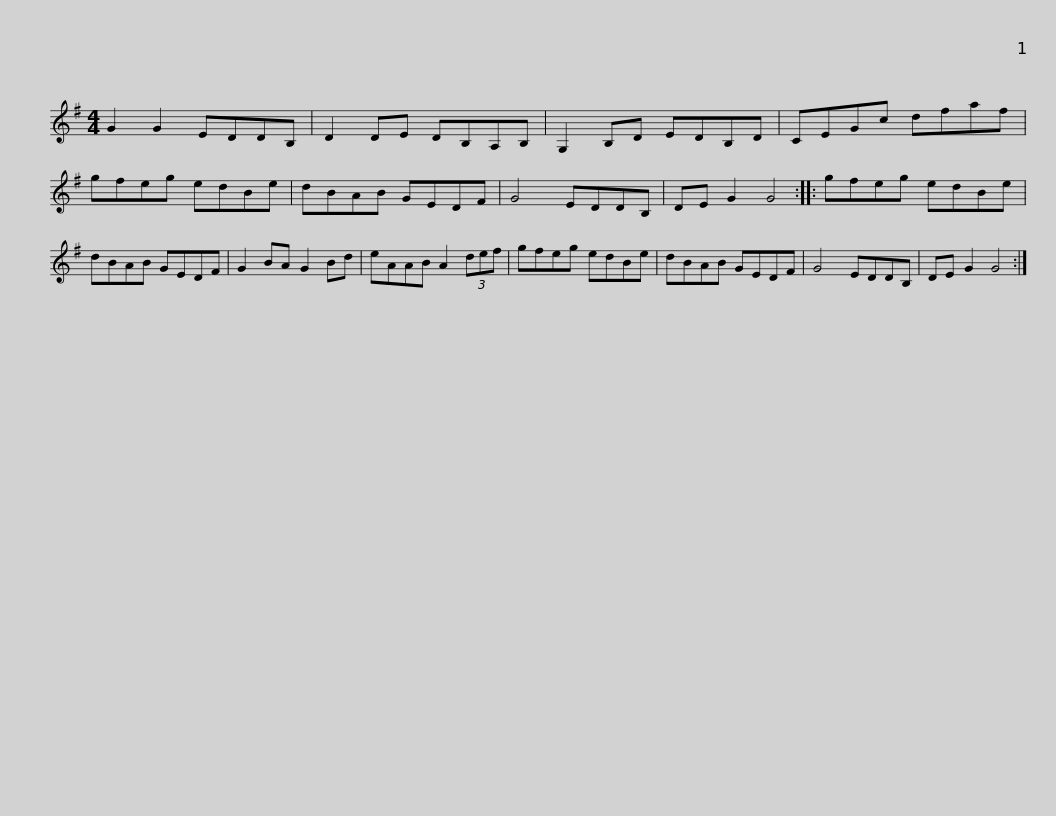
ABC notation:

X:1
L:1/8
M:4/4
I:linebreak $
K:G
V:1 treble
V:1
 G2 G2 EDDB, | D2 DE DB,A,B, | G,2 B,D EDB,D | CEGc dfaf | gfeg edBe |$ %5
 dBAB GEDF | G4 EDDB, | DE G2 G4 :: gfeg edBe | dBAB GEDF | %10
 G2 BA G2 Bd |$ eAAB A2 (3def | gfeg edBe | dBAB GEDF | G4 EDDB, | %15
 DE G2 G4 :| %16
